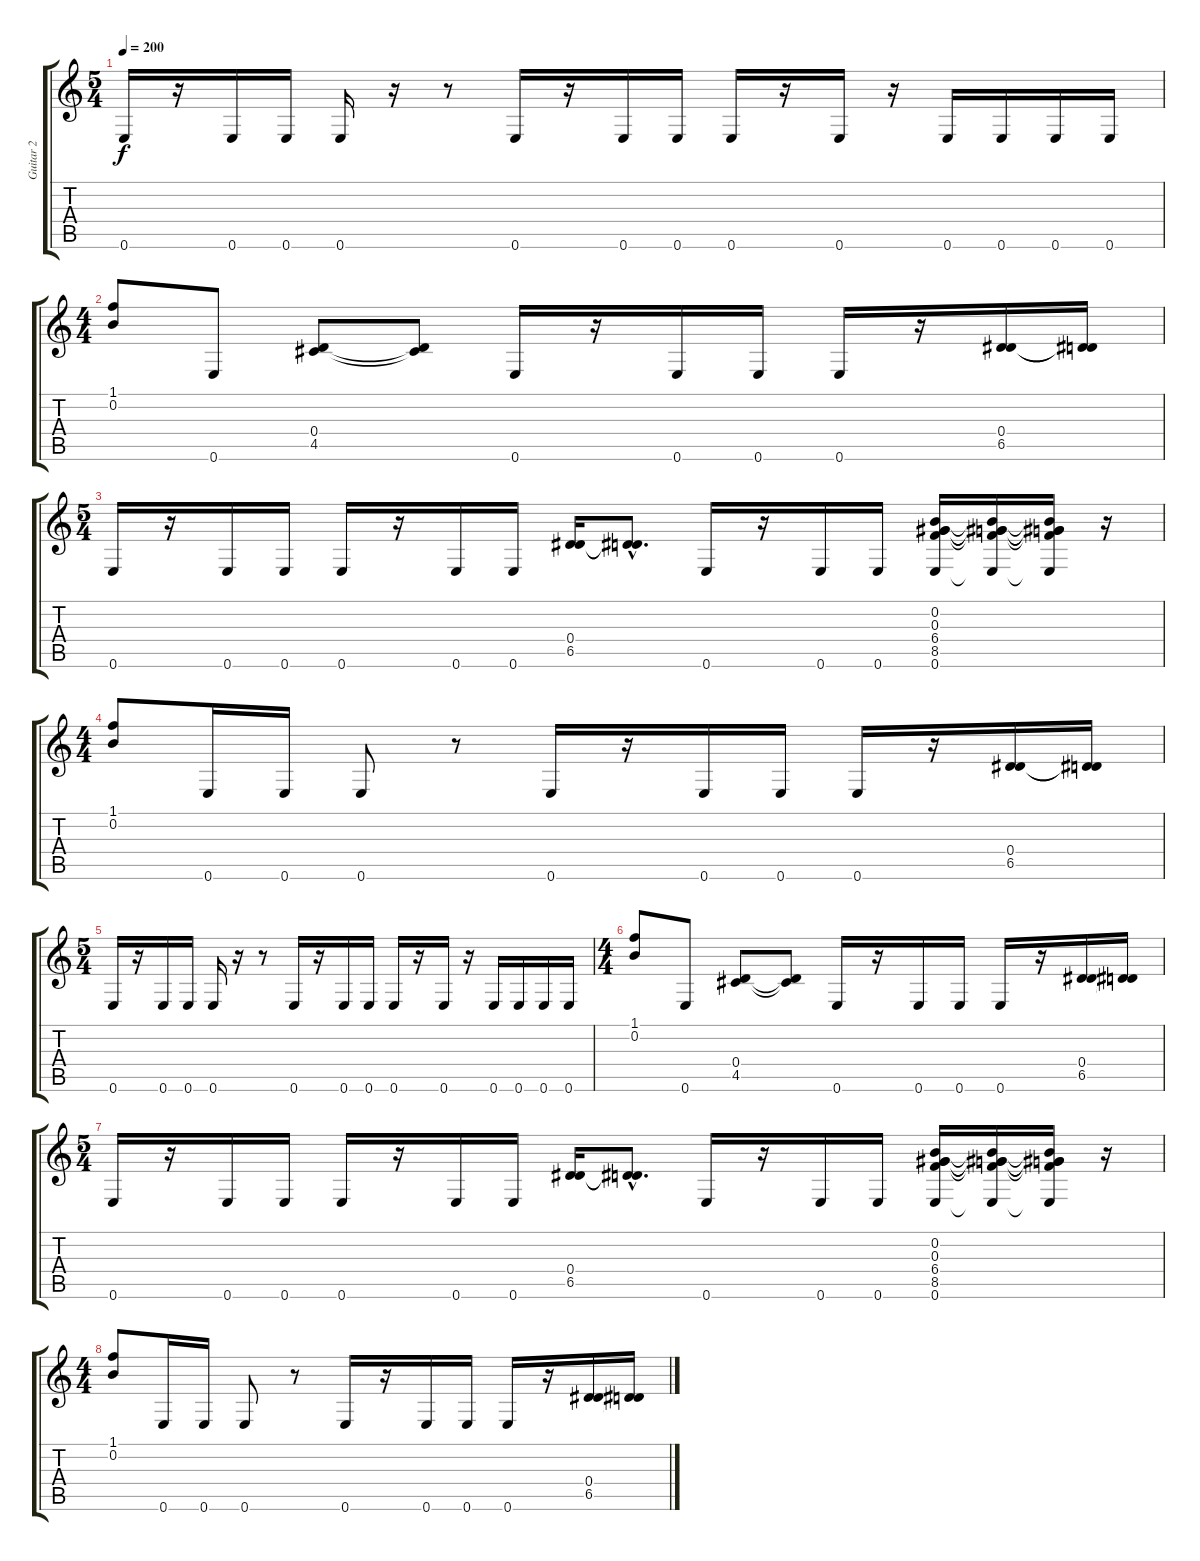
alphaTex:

\track ("Guitar 2" "Guitar 2") {instrument distortionguitar}
\staff {score tabs}
\tuning (E4 B3 G3 D3 A2 E2) {hide}
\ts (5 4)
\tempo 200
\clef g2
\ks c
0.6.16{dy f} r.16 0.6.16 0.6.16 0.6.16 r.16 r.8 0.6.16 r.16 0.6.16 0.6.16 0.6.16 r.16 0.6.16 r.16 0.6.16 0.6.16 0.6.16 0.6.16 |
\ts (4 4)
(1.1 0.2).8 0.6.8 (0.4 4.5).8 (0.4{t} 4.5{t}).8 0.6.16 r.16 0.6.16 0.6.16 0.6.16 r.16 (0.4 6.5).16 (0.4{t} 6.5{t}).16 |
\ts (5 4)
0.6.16 r.16 0.6.16 0.6.16 0.6.16 r.16 0.6.16 0.6.16 (0.4 6.5).16 (0.4{hac t} 6.5{hac t}).8{d} 0.6.16 r.16 0.6.16 0.6.16 (0.2 0.3 6.4 8.5 0.6).16 (0.2{t} 0.3{t} 6.4{t} 8.5{t} 0.6{t}).16 (0.2{t} 0.3{t} 6.4{t} 8.5{t} 0.6{t}).16 r.16 |
\ts (4 4)
(1.1 0.2).8 0.6.16 0.6.16 0.6.8 r.8 0.6.16 r.16 0.6.16 0.6.16 0.6.16 r.16 (0.4 6.5).16 (0.4{t} 6.5{t}).16 |
\ts (5 4)
0.6.16 r.16 0.6.16 0.6.16 0.6.16 r.16 r.8 0.6.16 r.16 0.6.16 0.6.16 0.6.16 r.16 0.6.16 r.16 0.6.16 0.6.16 0.6.16 0.6.16 |
\ts (4 4)
(1.1 0.2).8 0.6.8 (0.4 4.5).8 (0.4{t} 4.5{t}).8 0.6.16 r.16 0.6.16 0.6.16 0.6.16 r.16 (0.4 6.5).16 (0.4{t} 6.5{t}).16 |
\ts (5 4)
0.6.16 r.16 0.6.16 0.6.16 0.6.16 r.16 0.6.16 0.6.16 (0.4 6.5).16 (0.4{hac t} 6.5{hac t}).8{d} 0.6.16 r.16 0.6.16 0.6.16 (0.2 0.3 6.4 8.5 0.6).16 (0.2{t} 0.3{t} 6.4{t} 8.5{t} 0.6{t}).16 (0.2{t} 0.3{t} 6.4{t} 8.5{t} 0.6{t}).16 r.16 |
\ts (4 4)
(1.1 0.2).8 0.6.16 0.6.16 0.6.8 r.8 0.6.16 r.16 0.6.16 0.6.16 0.6.16 r.16 (0.4 6.5).16 (0.4{t} 6.5{t}).16
